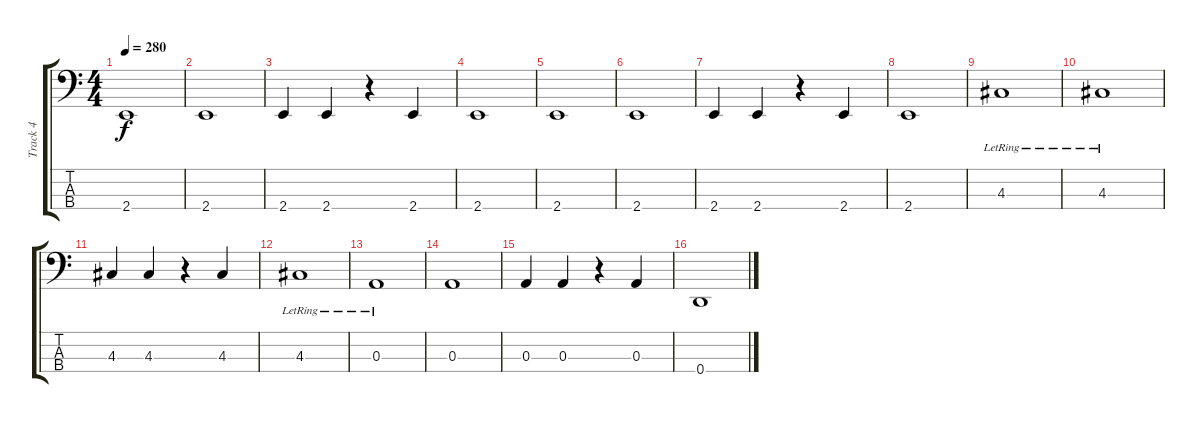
\track ("Track 4" "Track 4") {instrument electricbasspick}
\staff {score tabs}
\tuning (G2 D2 A1 D1) {hide}
\ts (4 4)
\tempo 280
\clef f4
\ks c
2.4.1{dy f} |
2.4.1 |
2.4.4 2.4.4 r.4 2.4.4 |
2.4.1 |
2.4.1 |
2.4.1 |
2.4.4 2.4.4 r.4 2.4.4 |
2.4.1 |
4.3{lr}.1 |
4.3{lr}.1 |
4.3.4 4.3.4 r.4 4.3.4 |
4.3{lr}.1 |
0.3{lr}.1 |
0.3.1 |
0.3.4 0.3.4 r.4 0.3.4 |
0.4.1
